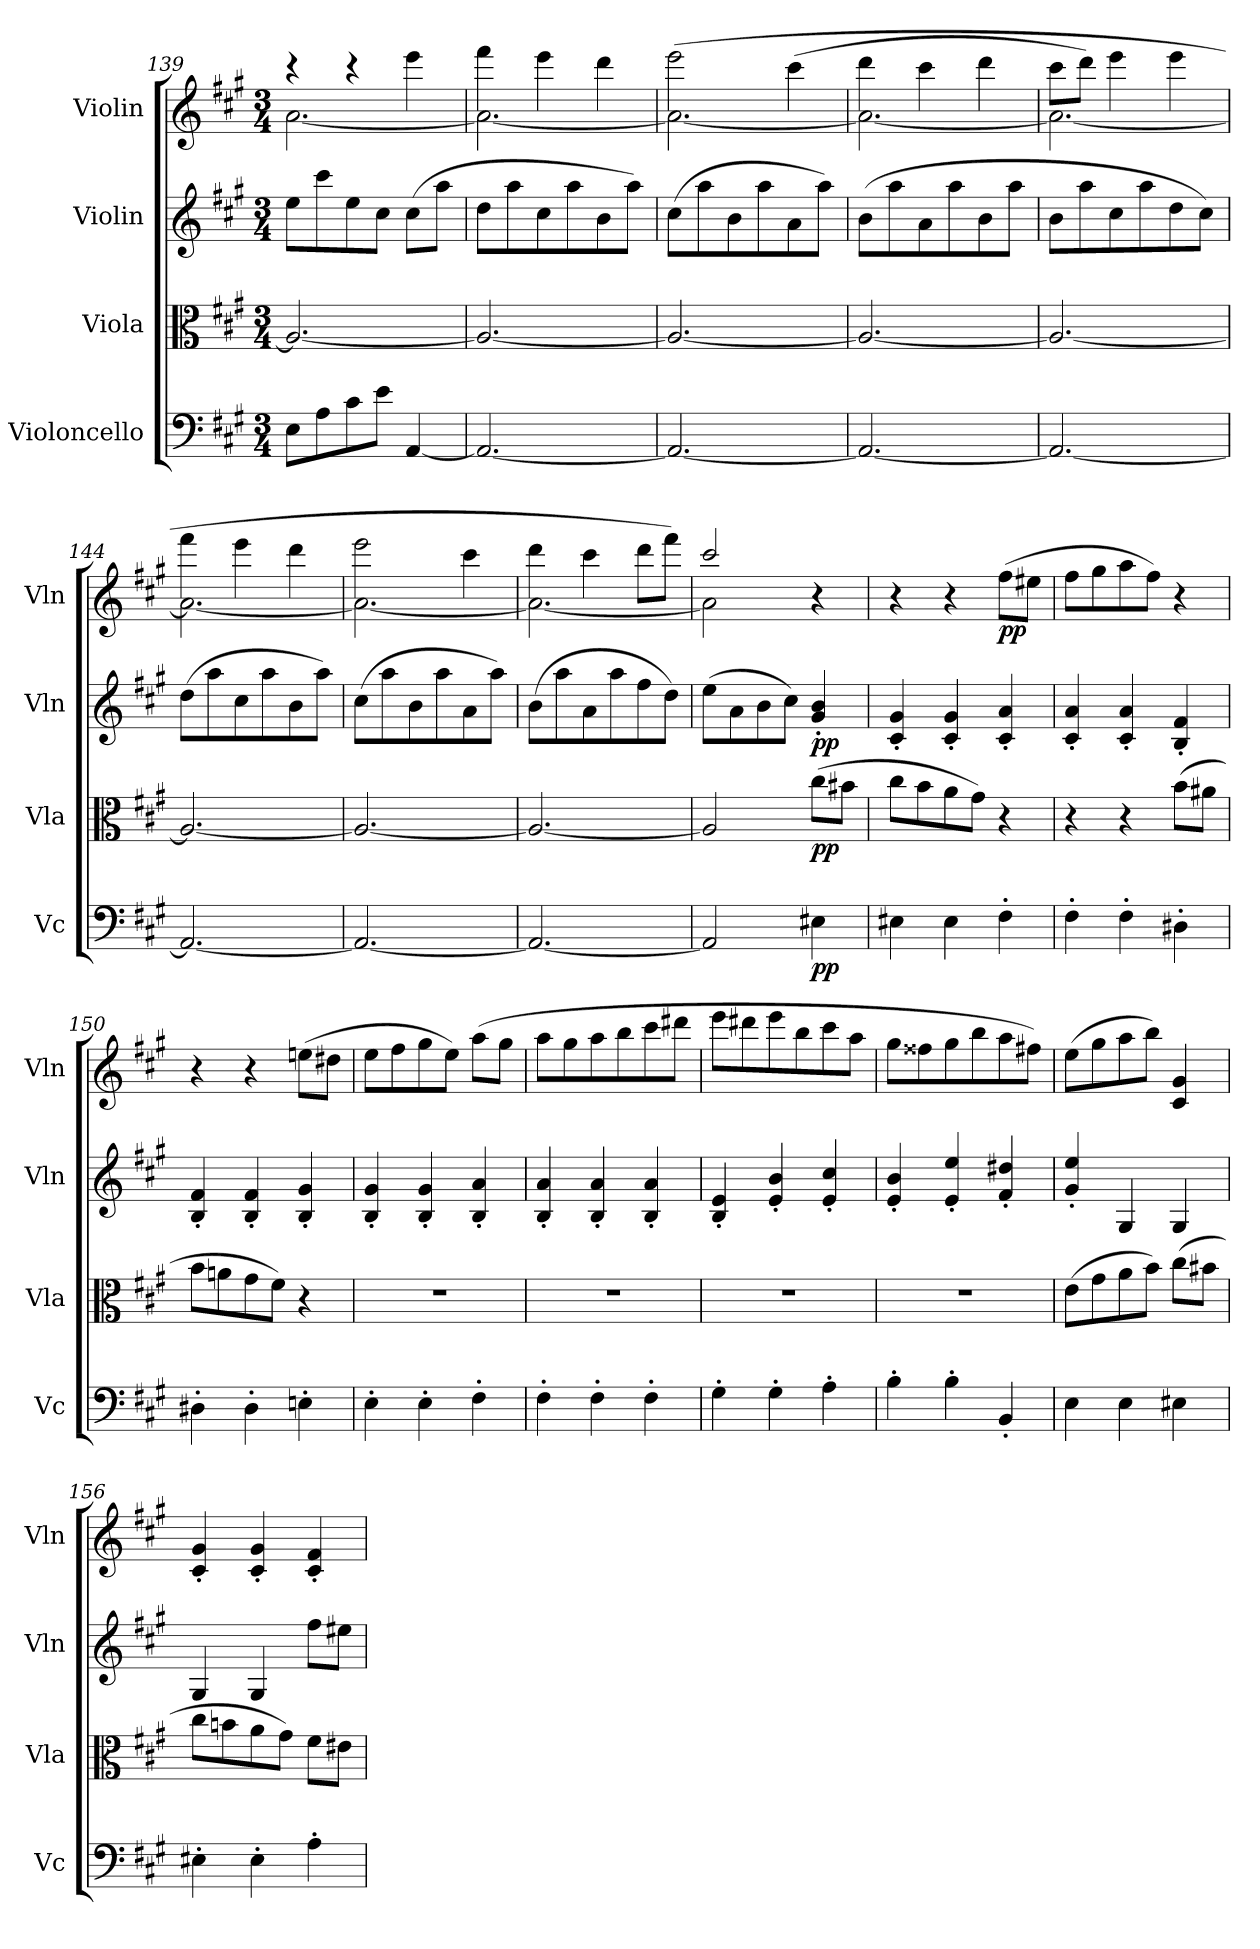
**kern	**dynam	**kern	**dynam	**kern	**dynam	**kern	**dynam
*part4	*part4	*part3	*part3	*part2	*part2	*part1	*part1
*staff4	*staff4	*staff3	*staff3	*staff2	*staff2	*staff1	*staff1
*I"Violoncello	*	*I"Viola	*	*I"Violin	*	*I"Violin	*
*I'Vc	*	*I'Vla	*	*I'Vln	*	*I'Vln	*
*clefF4	*	*clefC3	*	*clefG2	*	*clefG2	*
*k[f#c#g#]	*	*k[f#c#g#]	*	*k[f#c#g#]	*	*k[f#c#g#]	*
*M3/4	*	*M3/4	*	*M3/4	*	*M3/4	*
=139	=139	=139	=139	=139	=139	=139	=139
*	*	*	*	*	*	*^	*
8E\L	.	2.A/_	.	8ee\L	.	4r	[2.a\	.
8A\	.	.	.	8ccc#\	.	.	.	.
8c#\	.	.	.	8ee\	.	4r	.	.
8e\J	.	.	.	8cc#\J	.	.	.	.
[4AA/	.	.	.	(8cc#\L	.	4eee\	.	.
.	.	.	.	8aa\J	.	.	.	.
=140	=140	=140	=140	=140	=140	=140	=140	=140
2.AA/_	.	2.A/_	.	8dd\L	.	4fff#\	2.a\_	.
.	.	.	.	8aa\	.	.	.	.
.	.	.	.	8cc#\	.	4eee\	.	.
.	.	.	.	8aa\	.	.	.	.
.	.	.	.	8b\	.	4ddd\	.	.
.	.	.	.	8aa\J)	.	.	.	.
=141	=141	=141	=141	=141	=141	=141	=141	=141
2.AA/_	.	2.A/_	.	(8cc#\L	.	(2eee\	2.a\_	.
.	.	.	.	8aa\	.	.	.	.
.	.	.	.	8b\	.	.	.	.
.	.	.	.	8aa\	.	.	.	.
.	.	.	.	8a\	.	(4ccc#\	.	.
.	.	.	.	8aa\J)	.	.	.	.
=142	=142	=142	=142	=142	=142	=142	=142	=142
2.AA/_	.	2.A/_	.	(8b\L	.	4ddd\	2.a\_	.
.	.	.	.	8aa\	.	.	.	.
.	.	.	.	8a\	.	4ccc#\	.	.
.	.	.	.	8aa\	.	.	.	.
.	.	.	.	8b\	.	4ddd\	.	.
.	.	.	.	8aa\J	.	.	.	.
=143	=143	=143	=143	=143	=143	=143	=143	=143
2.AA/_	.	2.A/_	.	8b\L	.	8ccc#\L	2.a\_	.
.	.	.	.	8aa\	.	8ddd\J)	.	.
.	.	.	.	8cc#\	.	4eee\	.	.
.	.	.	.	8aa\	.	.	.	.
.	.	.	.	8dd\	.	4eee\	.	.
.	.	.	.	8cc#\J)	.	.	.	.
=144	=144	=144	=144	=144	=144	=144	=144	=144
2.AA/_	.	2.A/_	.	(8dd\L	.	4fff#\	2.a\_	.
.	.	.	.	8aa\	.	.	.	.
.	.	.	.	8cc#\	.	4eee\	.	.
.	.	.	.	8aa\	.	.	.	.
.	.	.	.	8b\	.	4ddd\	.	.
.	.	.	.	8aa\J)	.	.	.	.
=145	=145	=145	=145	=145	=145	=145	=145	=145
2.AA/_	.	2.A/_	.	(8cc#\L	.	2eee\	2.a\_	.
.	.	.	.	8aa\	.	.	.	.
.	.	.	.	8b\	.	.	.	.
.	.	.	.	8aa\	.	.	.	.
.	.	.	.	8a\	.	4ccc#\	.	.
.	.	.	.	8aa\J)	.	.	.	.
=146	=146	=146	=146	=146	=146	=146	=146	=146
2.AA/_	.	2.A/_	.	(8b\L	.	4ddd\	2.a\_	.
.	.	.	.	8aa\	.	.	.	.
.	.	.	.	8a\	.	4ccc#\	.	.
.	.	.	.	8aa\	.	.	.	.
.	.	.	.	8ff#\	.	8ddd\L	.	.
.	.	.	.	8dd\J)	.	8fff#\J)	.	.
=147	=147	=147	=147	=147	=147	=147	=147	=147
2AA/]	.	2A/]	.	(8ee\L	.	2ccc#/	2a\]	.
.	.	.	.	8a\	.	.	.	.
.	.	.	.	8b\	.	.	.	.
.	.	.	.	8cc#\J)	.	.	.	.
4E#X\	pp	(8cc#\L	pp	4g#'/ 4b'/	pp	4r	4ryy	.
.	.	8b#X\J	.	.	.	.	.	.
*	*	*	*	*	*	*v	*v	*
=148	=148	=148	=148	=148	=148	=148	=148
4E#X\	.	8cc#\L	.	4c#'/ 4g#'/	.	4r	.
.	.	8b\	.	.	.	.	.
4E#\	.	8a\	.	4c#'/ 4g#'/	.	4r	.
.	.	8g#\J)	.	.	.	.	.
4F#'\	.	4r	.	4c#'/ 4a'/	.	(8ff#\L	pp
.	.	.	.	.	.	8ee#X\J	.
=149	=149	=149	=149	=149	=149	=149	=149
4F#'\	.	4r	.	4c#'/ 4a'/	.	8ff#\L	.
.	.	.	.	.	.	8gg#\	.
4F#'\	.	4r	.	4c#'/ 4a'/	.	8aa\	.
.	.	.	.	.	.	8ff#\J)	.
4D#X'\	.	(8b\L	.	4B'/ 4f#'/	.	4r	.
.	.	8a#X\J	.	.	.	.	.
=150	=150	=150	=150	=150	=150	=150	=150
4D#X'\	.	8b\L	.	4B'/ 4f#'/	.	4r	.
.	.	8an\	.	.	.	.	.
4D#'\	.	8g#\	.	4B'/ 4f#'/	.	4r	.
.	.	8f#\J)	.	.	.	.	.
4En'\	.	4r	.	4B'/ 4g#'/	.	(8een\L	.
.	.	.	.	.	.	8dd#X\J	.
=151	=151	=151	=151	=151	=151	=151	=151
4E'\	.	2.r	.	4B'/ 4g#'/	.	8ee\L	.
.	.	.	.	.	.	8ff#\	.
4E'\	.	.	.	4B'/ 4g#'/	.	8gg#\	.
.	.	.	.	.	.	8ee\J)	.
4F#'\	.	.	.	4B'/ 4a'/	.	(8aa\L	.
.	.	.	.	.	.	8gg#\J	.
=152	=152	=152	=152	=152	=152	=152	=152
4F#'\	.	2.r	.	4B'/ 4a'/	.	8aa\L	.
.	.	.	.	.	.	8gg#\	.
4F#'\	.	.	.	4B'/ 4a'/	.	8aa\	.
.	.	.	.	.	.	8bb\	.
4F#'\	.	.	.	4B'/ 4a'/	.	8ccc#\	.
.	.	.	.	.	.	8ddd#X\J	.
=153	=153	=153	=153	=153	=153	=153	=153
4G#'\	.	2.r	.	4B'/ 4e'/	.	8eee\L	.
.	.	.	.	.	.	8ddd#X\	.
4G#'\	.	.	.	4e'/ 4b'/	.	8eee\	.
.	.	.	.	.	.	8bb\	.
4A'\	.	.	.	4e'/ 4cc#'/	.	8ccc#\	.
.	.	.	.	.	.	8aa\J	.
=154	=154	=154	=154	=154	=154	=154	=154
4B'\	.	2.r	.	4e'/ 4b'/	.	8gg#\L	.
.	.	.	.	.	.	8ff##X\	.
4B'\	.	.	.	4e'/ 4ee'/	.	8gg#\	.
.	.	.	.	.	.	8bb\	.
4BB'/	.	.	.	4f#'/ 4dd#X'/	.	8aa\	.
.	.	.	.	.	.	8ff#X\J)	.
=155	=155	=155	=155	=155	=155	=155	=155
4E\	.	(8e\L	.	4g#'/ 4ee'/	.	(8ee\L	.
.	.	8g#\	.	.	.	8gg#\	.
4E\	.	8a\	.	4G#/	.	8aa\	.
.	.	8b\J)	.	.	.	8bb\J)	.
4E#X\	.	(8cc#\L	.	4G#/	.	4c#/ 4g#/	.
.	.	8b#X\J	.	.	.	.	.
=156	=156	=156	=156	=156	=156	=156	=156
4E#X'\	.	8cc#\L	.	4G#/	.	4c#'/ 4g#'/	.
.	.	8bn\	.	.	.	.	.
4E#'\	.	8a\	.	4G#/	.	4c#'/ 4g#'/	.
.	.	8g#\J)	.	.	.	.	.
4A'\	.	8f#\L	.	8ff#\L	.	4c#'/ 4f#'/	.
.	.	8e#X\J	.	8ee#X\J	.	.	.
=	=	=	=	=	=	=	=
*-	*-	*-	*-	*-	*-	*-	*-
